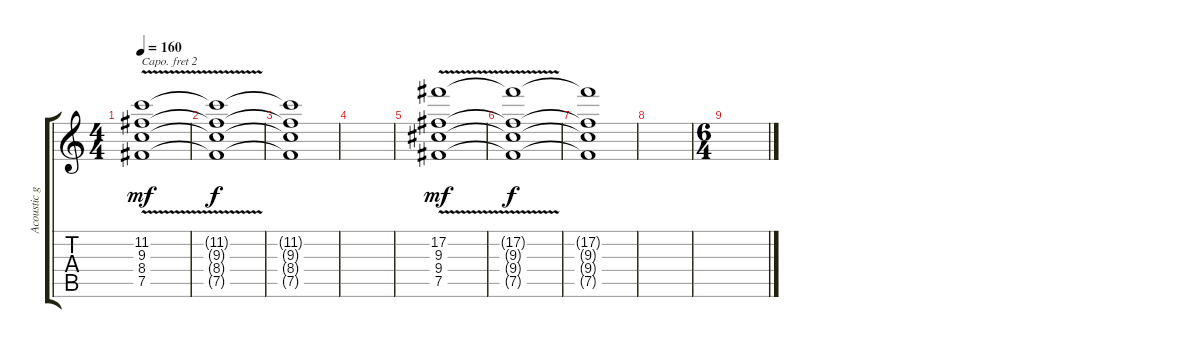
\track ("Acoustic guitar" "Acoustic g") {instrument acousticguitarsteel}
\staff {score tabs}
\capo 2
\tuning (E4 B3 G3 D3 A2 E2) {hide}
\ts (4 4)
\tempo 160
\clef g2
\ks c
(11.2 9.3{v} 8.4{v} 7.5{v}).1{dy mf volume 10 instrument rockorgan} |
(11.2{t} 9.3{t} 8.4{t} 7.5{t}).1{dy f volume 0} |
(11.2{t} 9.3{t} 8.4{t} 7.5{t}).1 |
|
(17.2{v} 9.3{v} 9.4 7.5{v}).1{dy mf volume 10 instrument rockorgan} |
(17.2{t} 9.3{t} 9.4{t} 7.5{t}).1{dy f volume 0} |
(17.2{t} 9.3{t} 9.4{t} 7.5{t}).1 |
|
\ts (6 4)
